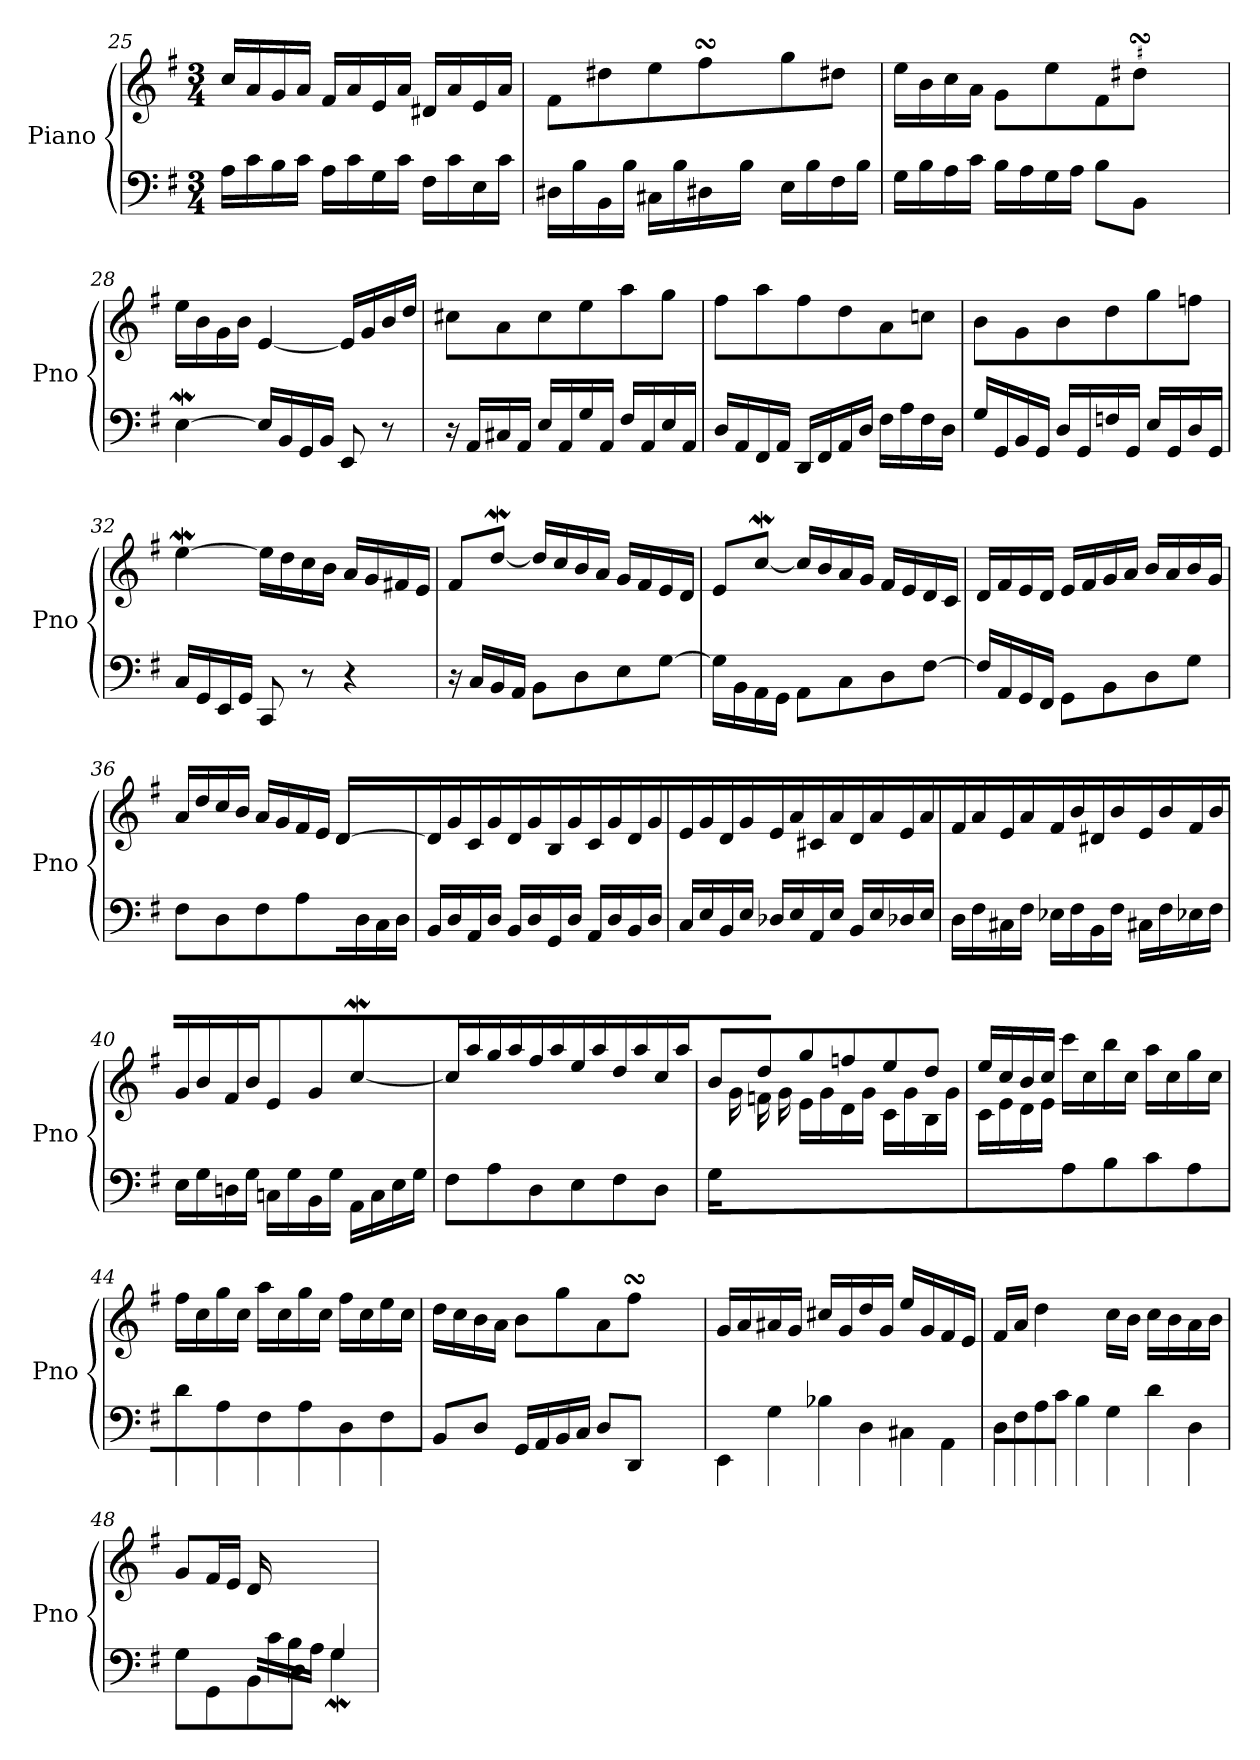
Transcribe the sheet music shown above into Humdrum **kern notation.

**kern	**kern
*part1	*part1
*staff2	*staff1
*I"Piano	*
*I'Pno	*
!!LO:LB:g=z
*clefF4	*clefG2
*k[f#]	*k[f#]
*M3/4	*M3/4
=25	=25
16A\LL	16cc/LL
16c\	16a/
16B\	16g/
16c\JJ	16a/JJ
16A\LL	16f#/LL
16c\	16a/
16G\	16e/
16c\JJ	16a/JJ
16F#\LL	16d#X/LL
16c\	16a/
16E\	16e/
16c\JJ	16a/JJ
=26	=26
*^	*^
4.ryy	16D#X\LL	8f#\L	4.ryy
.	16B\	.	.
.	16BB\	8dd#X\	.
.	16B\JJ	.	.
.	16C#X\LL	8ee\	.
.	16B\	.	.
8ryy	16D#X\	8ff#sSsS\	32gg!yy
.	.	.	32ff#!yy
.	16B\JJ	.	32ee!yy
.	.	.	32ff#!yy
4ryy	16E\LL	8gg\	4ryy
.	16B\	.	.
.	16F#\	8dd#X\J	.
.	16B\JJ	.	.
=27	=27	=27	=27
2ryy	16G\LL	16ee\LL	2ryy
.	16B\	16b\	.
.	16A\	16cc\	.
.	16c\JJ	16a\JJ	.
.	16B\LL	8g\L	.
.	16A\	.	.
.	16G\	8ee\	.
.	16A\JJ	.	.
8ryy	8B\L	8f#\	8ryy
8ryy	8BB\J	8dd#XsSsS\J	32ee!yy
.	.	.	32dd#!yy
.	.	.	32cc#X!yy
.	.	.	32dd#!yy
*v	*v	*	*
*	*v	*v
=28	=28
[4EW\	16ee\LL
.	16b\
.	16g\
.	16b\JJ
16E/LL]	[4e/
16BB/	.
16GG/	.
16BB/JJ	.
8EE/	16e/LL]
.	16g/
8r	16b/
.	16dd/JJ
!!LO:LB:g=z
=29	=29
16r	8cc#X\L
16AA/LL	.
16C#X/	8a\
16AA/JJ	.
16E/LL	8cc#\
16AA/	.
16G/	8ee\
16AA/JJ	.
16F#/LL	8aa\
16AA/	.
16E/	8gg\J
16AA/JJ	.
=30	=30
16D/LL	8ff#\L
16AA/	.
16FF#/	8aa\
16AA/JJ	.
16DD/LL	8ff#\
16FF#/	.
16AA/	8dd\
16D/JJ	.
16F#\LL	8a\
16A\	.
16F#\	8ccn\J
16D\JJ	.
=31	=31
16G/LL	8b\L
16GG/	.
16BB/	8g\
16GG/JJ	.
16D/LL	8b\
16GG/	.
16Fn/	8dd\
16GG/JJ	.
16E/LL	8gg\
16GG/	.
16D/	8ffn\J
16GG/JJ	.
=32	=32
16C/LL	[4eeW\
16GG/	.
16EE/	.
16GG/JJ	.
8CC/	16ee\LL]
.	16dd\
8r	16cc\
.	16b\JJ
4r	16a/LL
.	16g/
.	16f#X/
.	16e/JJ
!!LO:LB:g=z
=33	=33
16r	8f#/L
16C/LL	.
16BB/	[8ddW/J
16AA/JJ	.
8BB\L	16dd/LL]
.	16cc/
8D\	16b/
.	16a/JJ
8E\	16g/LL
.	16f#/
[8G\J	16e/
.	16d/JJ
=34	=34
16G\LL]	8e/L
16BB\	.
16AA\	[8ccw/J
16GG\JJ	.
8AA\L	16cc/LL]
.	16b/
8C\	16a/
.	16g/JJ
8D\	16f#/LL
.	16e/
[8F#\J	16d/
.	16c/JJ
=35	=35
16F#/LL]	16d/LL
16AA/	16f#/
16GG/	16e/
16FF#/JJ	16d/JJ
8GG\L	16e/LL
.	16f#/
8BB\	16g/
.	16a/JJ
8D\	16b/LL
.	16a/
8G\J	16b/
.	16g/JJ
=36	=36
*	*^
8F#\L	16a/LL	2ryy
.	16dd/	.
8D\	16cc/	.
.	16b/JJ	.
8F#\	16a/LL	.
.	16g/	.
8A\J	16f#/	.
.	16e/JJ	.
16ryy	[4d/	16d\LL
16D/	.	8.ryy
16C/	.	.
16D/JJ	.	.
*	*v	*v
!!LO:PB:g=z
=37	=37
16BB/LL	16d/LL]
16D/	16g/
16AA/	16c/
16D/JJ	16g/JJ
16BB/LL	16d/LL
16D/	16g/
16GG/	16B/
16D/JJ	16g/JJ
16AA/LL	16c/LL
16D/	16g/
16BB/	16d/
16D/JJ	16g/JJ
=38	=38
16C/LL	16e/LL
16E/	16g/
16BB/	16d/
16E/JJ	16g/JJ
16D-Xi/LL	16e/LL
16E/	16a/
16AA/	16c#X/
16E/JJ	16a/JJ
16BB/LL	16d/LL
16E/	16a/
16D-Xi/	16e/
16E/JJ	16a/JJ
=39	=39
16D\LL	16f#/LL
16F#\	16a/
16C#X\	16e/
16F#\JJ	16a/JJ
16E-Xi\LL	16f#/LL
16F#\	16b/
16BB\	16d#X/
16F#\JJ	16b/JJ
16C#X\LL	16e/LL
16F#\	16b/
16E-Xi\	16f#/
16F#\JJ	16b/JJ
=40	=40
16E\LL	16g/LL
16G\	16b/
16Dn\	16f#/
16G\JJ	16b/JJ
16Cn\LL	8e/L
16G\	.
16BB\	8g/J
16G\JJ	.
16AA\LL	[4ccw\
16C\	.
16E\	.
16G\JJ	.
!!LO:LB:g=z
=41	=41
8F#\L	16cc\LL]
.	16aa\
8A\	16gg\
.	16aa\JJ
8D\	16ff#\LL
.	16aa\
8E\	16ee\
.	16aa\JJ
8F#\	16dd\LL
.	16aa\
8D\J	16cc\
.	16aa\JJ
=42	=42
*	*^
16G/LL	8b/L	16ryy
2ryy	.	16g\
.	8dd/	16fn\
.	.	16g\JJ
.	8gg/	16e\LL
.	.	16g\
.	8ffn/	16d\
.	.	16g\JJ
.	8ee/	16c\LL
8.ryy	.	16g\
.	8dd/J	16B\
.	.	16g\JJ
=43	=43	=43
4ryy	16ee/LL	16c\LL
.	16cc/	16e\
.	16b/	16d\
.	16cc/JJ	16e\JJ
8A\L	16ccc\LL	2ryy
.	16cc\	.
8B\	16bb\	.
.	16cc\JJ	.
8c\	16aa\LL	.
.	16cc\	.
8A\J	16gg\	.
.	16cc\JJ	.
*	*v	*v
=44	=44
8d\L	16ff#\LL
.	16cc\
8A\	16gg\
.	16cc\JJ
8F#\	16aa\LL
.	16cc\
8A\	16gg\
.	16cc\JJ
8D\	16ff#\LL
.	16cc\
8F#\J	16ee\
.	16cc\JJ
!!LO:LB:g=z
=45	=45
*^	*^
2ryy	8BB/L	16dd\LL	2ryy
.	.	16cc\	.
.	8D/J	16b\	.
.	.	16a\JJ	.
.	16GG/LL	8b\L	.
.	16AA/	.	.
.	16BB/	8gg\	.
.	16C/JJ	.	.
8ryy	8D/L	8a\	8ryy
8ryy	8DD/J	8ff#sSsS\J	32gg!yy
.	.	.	32ff#!yy
.	.	.	32ee!yy
.	.	.	32ff#!yy
*v	*v	*	*
*	*v	*v
=46	=46
8EE/L	16g/LL
.	16a/
8G\	16a#Xi/
.	16g/JJ
8B-X\	16cc#X/LL
.	16g/
8D\	16dd/
.	16g/JJ
8C#X\	16ee/LL
.	16g/
8AA\J	16f#/
.	16e/JJ
=47	=47
16D\LL	16f#/LL
16F#\	16a/JJ
16A\	4dd\
16c\JJ	.
8B\L	.
8G\	16cc\LL
.	16b\JJ
8d\	16cc\LL
.	16b\
8D\J	16a\
.	16b\JJ
=48	=48
*^	*
4ryy	8G\L	8g/L
.	8GG\	16f#/L
.	.	16e/JJ
16ryy	8BB\	16d/LL
16c/	.	4..ryy
16B/	8D\J	.
16A/JJ	.	.
4G/	4Gw\	.
*v	*v	*
=	=
*-	*-
